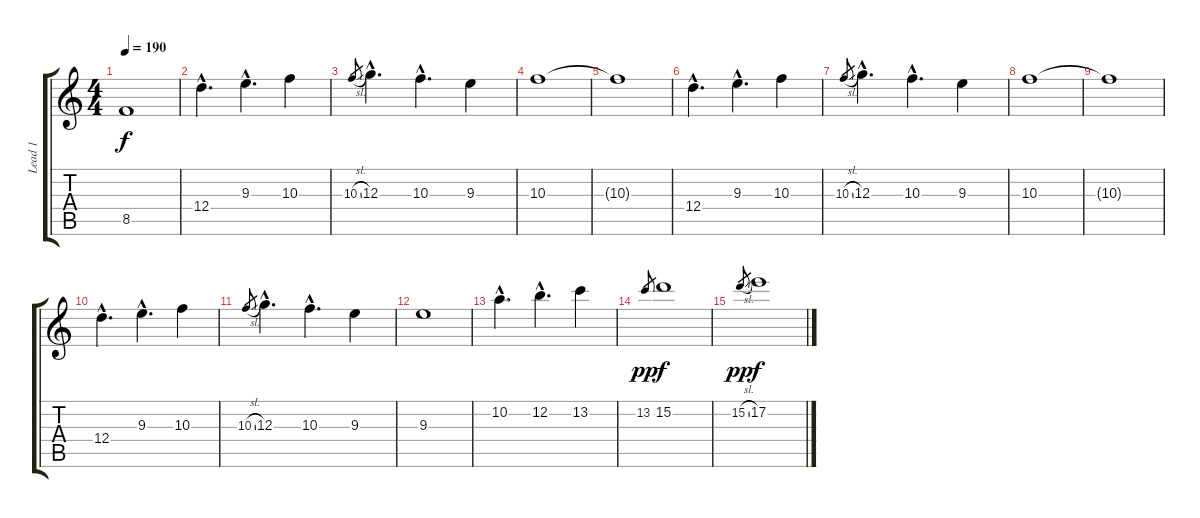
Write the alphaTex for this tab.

\track ("Lead 1" "Lead 1") {instrument overdrivenguitar}
\staff {score tabs}
\tuning (E4 B3 G3 D3 A2 E2) {hide}
\ts (4 4)
\tempo 190
\clef g2
\ks c
8.5{t}.1{dy f} |
12.4{hac}.4{d} 9.3{hac}.4{d} 10.3.4 |
10.3{sl}.8{gr} 12.3{hac}.4{d} 10.3{hac}.4{d} 9.3.4 |
10.3.1 |
10.3{t}.1 |
12.4{hac}.4{d} 9.3{hac}.4{d} 10.3.4 |
10.3{sl}.8{gr} 12.3{hac}.4{d} 10.3{hac}.4{d} 9.3.4 |
10.3.1 |
10.3{t}.1 |
12.4{hac}.4{d} 9.3{hac}.4{d} 10.3.4 |
10.3{sl}.8{gr} 12.3{hac}.4{d} 10.3{hac}.4{d} 9.3.4 |
9.3.1 |
10.2{hac}.4{d} 12.2{hac}.4{d} 13.2.4 |
13.2.8{gr dy pp} 15.2.1{dy f} |
15.2{sl}.8{gr dy pp} 17.2.1{dy f}
